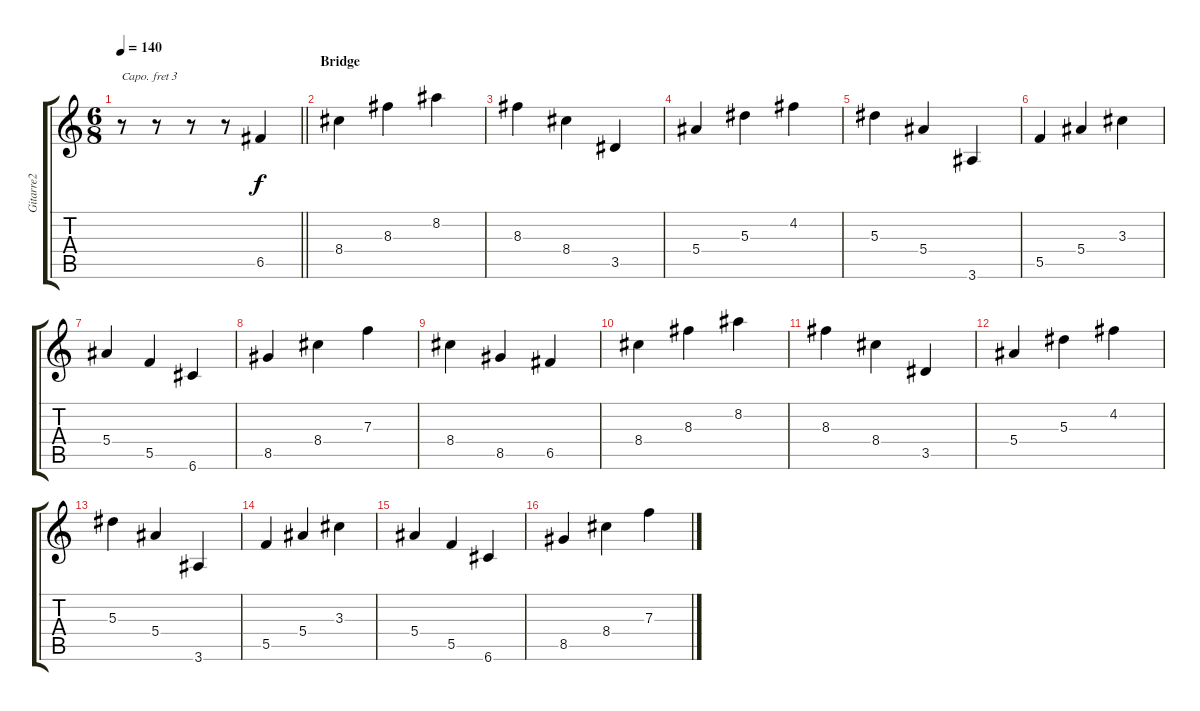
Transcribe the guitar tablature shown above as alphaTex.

\track ("Gitarre2" "Gitarre2") {instrument acousticguitarsteel}
\staff {score tabs}
\capo 3
\tuning (E4 B3 G3 D3 A2 E2) {hide}
\ts (6 8)
\tempo 140
\clef g2
\barLineRight lightlight
\ks c
r.8{dy f} r.8{beam split} r.8 r.8 6.5.4 |
\section ("" "Bridge")
8.4.4 8.3.4 8.2.4 |
8.3.4 8.4.4 3.5.4 |
5.4.4 5.3.4 4.2.4 |
5.3.4 5.4.4 3.6.4 |
5.5.4 5.4.4 3.3.4 |
5.4.4 5.5.4 6.6.4 |
8.5.4 8.4.4 7.3.4 |
8.4.4 8.5.4 6.5.4 |
8.4.4 8.3.4 8.2.4 |
8.3.4 8.4.4 3.5.4 |
5.4.4 5.3.4 4.2.4 |
5.3.4 5.4.4 3.6.4 |
5.5.4 5.4.4 3.3.4 |
5.4.4 5.5.4 6.6.4 |
8.5.4 8.4.4 7.3.4
